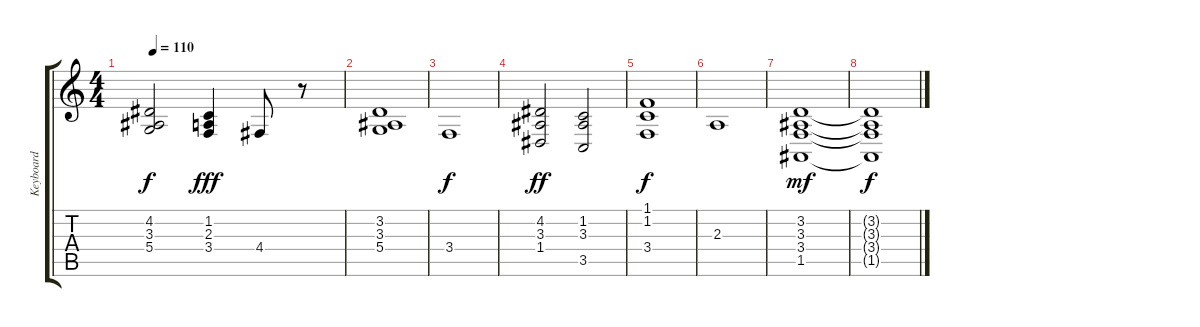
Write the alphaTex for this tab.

\track ("Keyboard" "Keyboard") {instrument synthstrings1}
\staff {score tabs}
\tuning (E4 B3 G3 D3 A2 E2) {hide}
\ts (4 4)
\tempo 110
\clef g2
\ks c
(4.2 3.3 5.4).2{dy f} (1.2 2.3 3.4).4{dy fff} 4.4.8 r.8 |
(3.2 3.3 5.4).1 |
3.4.1{dy f} |
(4.2 3.3 1.4).2{dy ff} (1.2 3.3 3.5).2 |
(1.1 1.2 3.4).1{dy f} |
2.3.1 |
(3.2 3.3 3.4 1.5).1{dy mf} |
(3.2{t} 3.3{t} 3.4{t} 1.5{t}).1{dy f}
